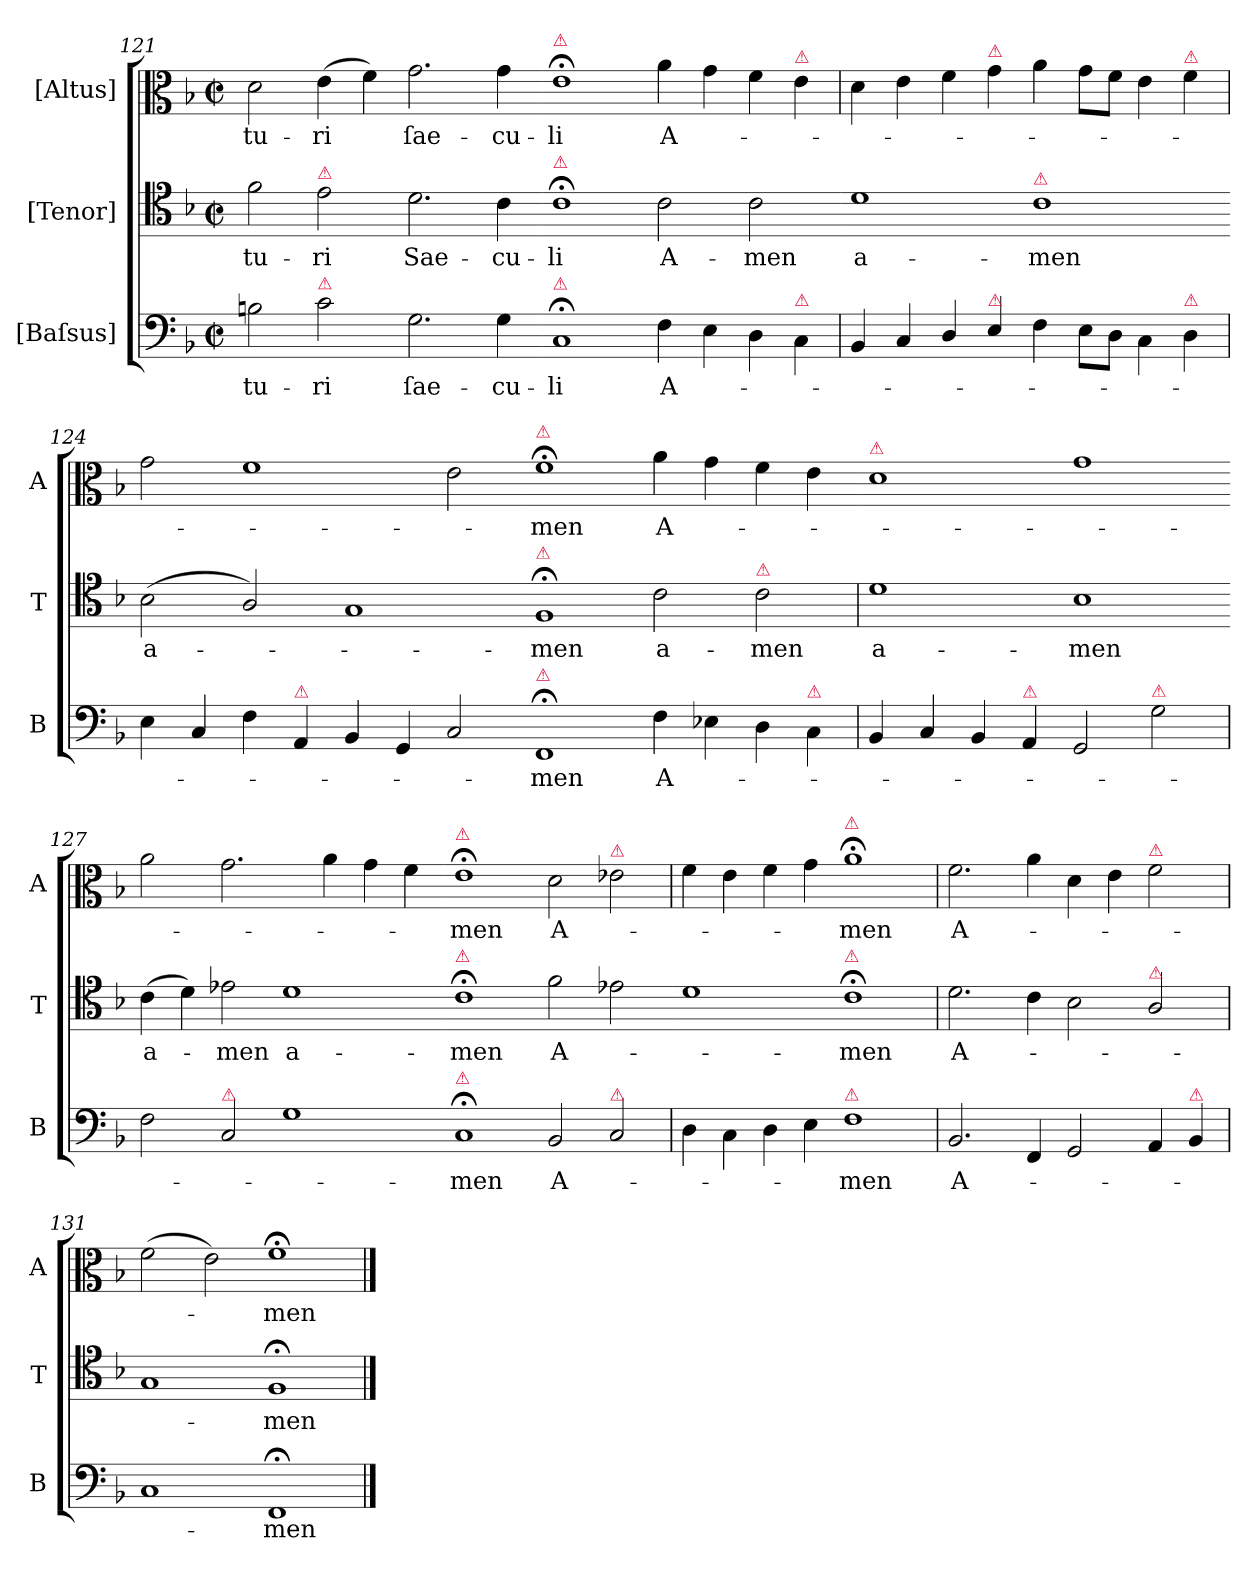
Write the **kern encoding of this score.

**kern	**text	**kern	**text	**kern	**text
*part3	*part3	*part2	*part2	*part1	*part1
*staff3	*staff3	*staff2	*staff2	*staff1	*staff1
*I"[Baſsus]	*	*I"[Tenor]	*	*I"[Altus]	*
*I'B	*	*I'T	*	*I'A	*
*clefF4	*	*clefC4	*	*clefC3	*
*k[b-]	*	*k[b-]	*	*k[b-]	*
*M2/1	*	*M2/1	*	*M2/1	*
*met(c|)	*	*met(c|)	*	*met(c|)	*
=121	=121	=121	=121	=121	=121
2Bn\	-tu-	2f\	-tu-	2d\	-tu-
!	!	!LO:TX:a:color=crimson:t=⚠	!	!	!
!LO:TX:a:color=crimson:t=⚠	!	!	!	!	!
2c\	-ri	2e\	-ri	(4e\	-ri
.	.	.	.	4f\)	.
2.G\	ſae-	2.d\	Sae-	2.g\	ſae-
4G\	-cu-	4c\	-cu-	4g\	-cu-
=122-	=122-	=122-	=122-	=122-	=122-
!	!	!	!	!LO:TX:a:color=crimson:t=⚠	!
!	!	!LO:TX:a:color=crimson:t=⚠	!	!	!
!LO:TX:a:color=crimson:t=⚠	!	!	!	!	!
1C;<	-li	1c;<	-li	1e;<	-li
4F\	A-	2c\	A-	4a\	A-
4E\	.	.	.	4g\	.
4D\	.	2c\	-men	4f\	.
!	!	!	!	!LO:TX:a:color=crimson:t=⚠	!
!LO:TX:a:color=crimson:t=⚠	!	!	!	!	!
4C\	.	.	.	4e\	.
=123	=123	=123-	=123	=123	=123
4BB-/	.	1d	a-	4d\	.
4C/	.	.	.	4e\	.
4D/	.	.	.	4f\	.
!	!	!	!	!LO:TX:a:color=crimson:t=⚠	!
!LO:TX:a:color=crimson:t=⚠	!	!	!	!	!
4E/	.	.	.	4g\	.
!	!	!LO:TX:a:color=crimson:t=⚠	!	!	!
4F\	.	1c	-men	4a\	.
8E\L	.	.	.	8g\L	.
8D\J	.	.	.	8f\J	.
4C\	.	.	.	4e\	.
!	!	!	!	!LO:TX:a:color=crimson:t=⚠	!
!LO:TX:a:color=crimson:t=⚠	!	!	!	!	!
4D\	.	.	.	4f\	.
=124	=124	=124-	=124	=124	=124
4E\	.	(2B-\	a-	2g\	.
4C/	.	.	.	.	.
4F\	.	2A/)	.	1f	.
!LO:TX:a:color=crimson:t=⚠	!	!	!	!	!
4AA/	.	.	.	.	.
4BB-/	.	1G	.	.	.
4GG/	.	.	.	.	.
2C/	.	.	.	2e\	.
=125-	=125-	=125-	=125-	=125-	=125-
!	!	!	!	!LO:TX:a:color=crimson:t=⚠	!
!	!	!LO:TX:a:color=crimson:t=⚠	!	!	!
!LO:TX:a:color=crimson:t=⚠	!	!	!	!	!
1FF;<	-men	1F;<	-men	1f;	-men
4F\	A-	2c\	a-	4a\	A-
4E-X\	.	.	.	4g\	.
!	!	!LO:TX:a:color=crimson:t=⚠	!	!	!
4D\	.	2c\	-men	4f\	.
!LO:TX:a:color=crimson:t=⚠	!	!	!	!	!
4C\	.	.	.	4e\	.
=126	=126-	=126	=126-	=126-	=126-
!	!	!	!	!LO:TX:a:color=crimson:t=⚠	!
!	!	!	!LO:LY:i	!	!
4BB-/	.	1d	a-	1d	.
4C/	.	.	.	.	.
4BB-/	.	.	.	.	.
!LO:TX:a:color=crimson:t=⚠	!	!	!	!	!
4AA/	.	.	.	.	.
!	!	!	!LO:LY:i	!	!
2GG/	.	1B-	-men	1g	.
!LO:TX:a:color=crimson:t=⚠	!	!	!	!	!
2G\	.	.	.	.	.
=127	=127-	=127-	=127-	=127-	=127-
!	!	!	!LO:LY:i	!	!
2F\	.	(4c\	a-	2a\	.
.	.	4d\)	.	.	.
!LO:TX:a:color=crimson:t=⚠	!	!	!	!	!
!	!	!	!LO:LY:i	!	!
2C/	.	2e-X\	-men	2.g\	.
!	!	!	!LO:LY:i	!	!
1G	.	1d	a-	.	.
.	.	.	.	4a\	.
.	.	.	.	4g\	.
.	.	.	.	4f\	.
=128-	=128-	=128-	=128-	=128-	=128-
!	!	!	!	!LO:TX:a:color=crimson:t=⚠	!
!	!	!LO:TX:a:color=crimson:t=⚠	!	!	!
!LO:TX:a:color=crimson:t=⚠	!	!	!	!	!
!	!	!	!LO:LY:i	!	!
1C;<	-men	1c;<	-men	1e;<	-men
2BB-/	A-	2f\	A-	2d\	A-
!	!	!	!	!LO:TX:a:color=crimson:t=⚠	!
!LO:TX:a:color=crimson:t=⚠	!	!	!	!	!
2C/	.	2e-X\	.	2e-X\	.
=129	=129	=129-	=129	=129	=129
4D\	.	1d	.	4f\	.
4C\	.	.	.	4e\	.
4D\	.	.	.	4f\	.
4E\	.	.	.	4g\	.
!	!	!	!	!LO:TX:a:color=crimson:t=⚠	!
!	!	!LO:TX:a:color=crimson:t=⚠	!	!	!
!LO:TX:a:color=crimson:t=⚠	!	!	!	!	!
1F	-men	1c;	-men	1a;	-men
=130	=130	=130	=130	=130	=130
2.BB-/	A-	2.d\	A-	2.f\	A-
4FF/	.	4c\	.	4a\	.
2GG/	.	2B-\	.	4d\	.
.	.	.	.	4e\	.
!	!	!	!	!LO:TX:a:color=crimson:t=⚠	!
!	!	!LO:TX:a:color=crimson:t=⚠	!	!	!
4AA/	.	2A/	.	2f\	.
!LO:TX:a:color=crimson:t=⚠	!	!	!	!	!
4BB-/	.	.	.	.	.
=131	=131	=131	=131	=131	=131
1C	.	1G	.	(2f\	.
.	.	.	.	2e\)	.
1FF;<	-men	1F;<	-men	1f;	-men
==	==	==	==	==	==
*-	*-	*-	*-	*-	*-
